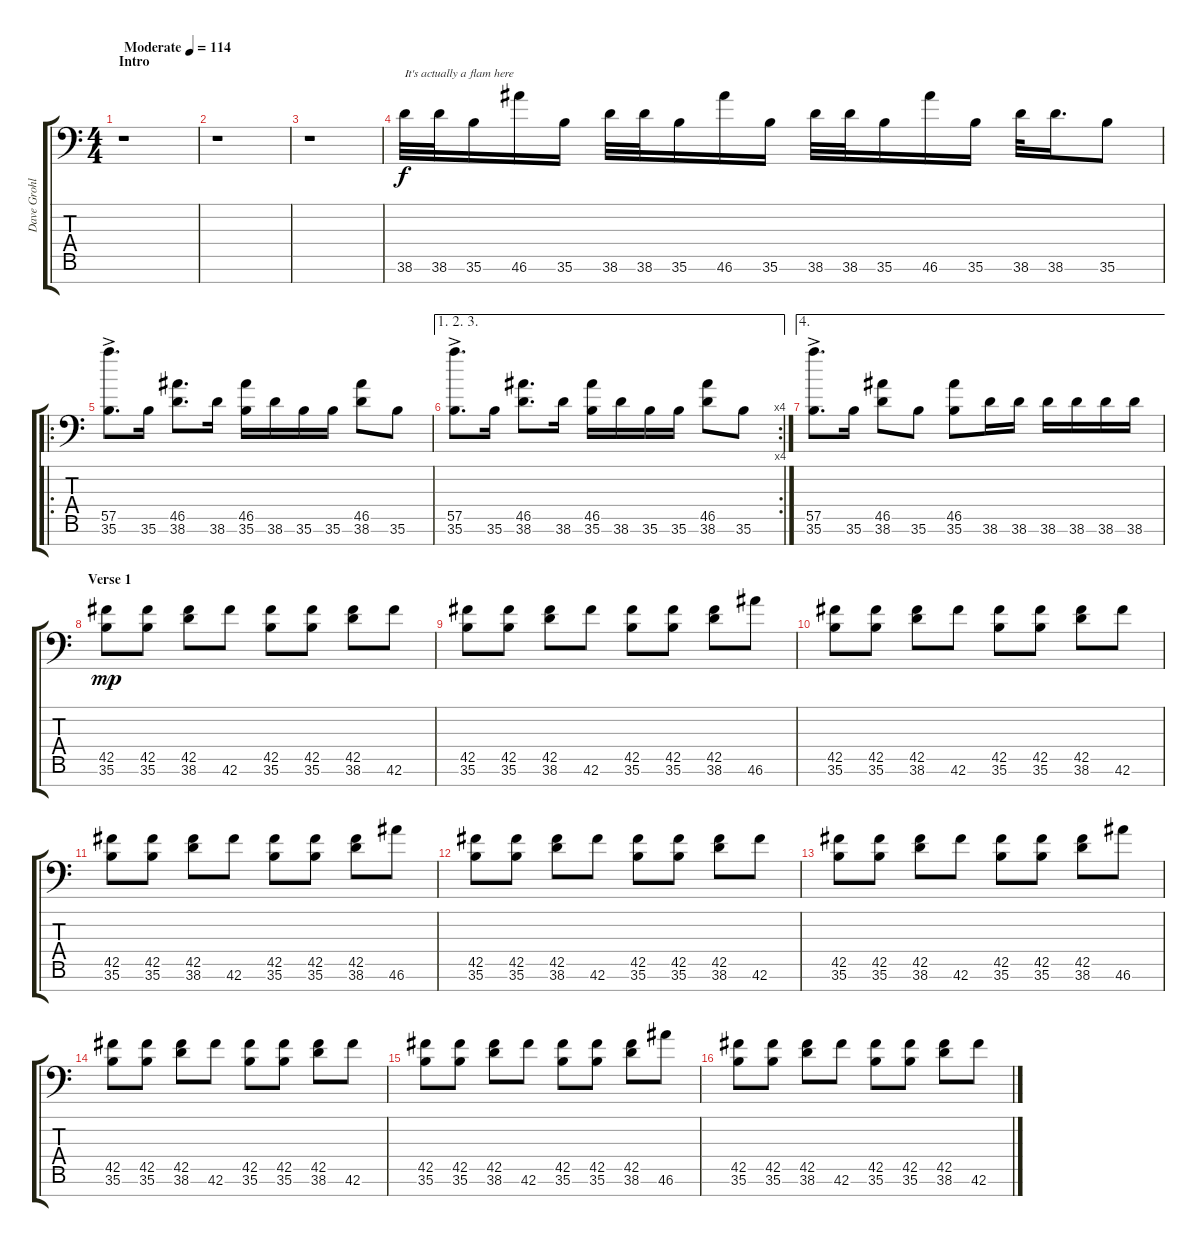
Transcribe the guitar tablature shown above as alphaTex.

\track ("Dave Grohl - Drums" "Dave Grohl") {instrument acousticgrandpiano}
\staff {score tabs}
\tuning (C-1 C-1 C-1 C-1 C-1 C-1 C-1) {hide}
\ts (4 4)
\section ("" "Intro")
\tempo (114 "Moderate")
\clef f4
\ks c
r.1{dy f instrument acousticgrandpiano} |
r.1 |
r.1 |
38.6.32{txt "It's actually a flam here"} 38.6.32 35.6.16 46.6.16 35.6.16 38.6.32 38.6.32 35.6.16 46.6.16 35.6.16 38.6.32 38.6.32 35.6.16 46.6.16 35.6.16 38.6.32 38.6.16{d} 35.6.8 |
\ro
(57.5{ac} 35.6).8{d} 35.6.16 (46.5 38.6).8{d} 38.6.16 (46.5 35.6).16 38.6.16 35.6.16 35.6.16 (46.5 38.6).8 35.6.8 |
\ae (1 2 3)
\rc 4
(57.5{ac} 35.6).8{d} 35.6.16 (46.5 38.6).8{d} 38.6.16 (46.5 35.6).16 38.6.16 35.6.16 35.6.16 (46.5 38.6).8 35.6.8 |
\ae 4
(57.5{ac} 35.6).8{d} 35.6.16 (46.5 38.6).8 35.6.8 (46.5 35.6).8 38.6.16 38.6.16 38.6.16 38.6.16 38.6.16 38.6.16 |
\section ("" "Verse 1")
(42.5 35.6).8{dy mp} (42.5 35.6).8 (42.5 38.6).8 42.6.8 (42.5 35.6).8 (42.5 35.6).8 (42.5 38.6).8 42.6.8 |
(42.5 35.6).8 (42.5 35.6).8 (42.5 38.6).8 42.6.8 (42.5 35.6).8 (42.5 35.6).8 (42.5 38.6).8 46.6.8 |
(42.5 35.6).8 (42.5 35.6).8 (42.5 38.6).8 42.6.8 (42.5 35.6).8 (42.5 35.6).8 (42.5 38.6).8 42.6.8 |
(42.5 35.6).8 (42.5 35.6).8 (42.5 38.6).8 42.6.8 (42.5 35.6).8 (42.5 35.6).8 (42.5 38.6).8 46.6.8 |
(42.5 35.6).8 (42.5 35.6).8 (42.5 38.6).8 42.6.8 (42.5 35.6).8 (42.5 35.6).8 (42.5 38.6).8 42.6.8 |
(42.5 35.6).8 (42.5 35.6).8 (42.5 38.6).8 42.6.8 (42.5 35.6).8 (42.5 35.6).8 (42.5 38.6).8 46.6.8 |
(42.5 35.6).8 (42.5 35.6).8 (42.5 38.6).8 42.6.8 (42.5 35.6).8 (42.5 35.6).8 (42.5 38.6).8 42.6.8 |
(42.5 35.6).8 (42.5 35.6).8 (42.5 38.6).8 42.6.8 (42.5 35.6).8 (42.5 35.6).8 (42.5 38.6).8 46.6.8 |
(42.5 35.6).8 (42.5 35.6).8 (42.5 38.6).8 42.6.8 (42.5 35.6).8 (42.5 35.6).8 (42.5 38.6).8 42.6.8
